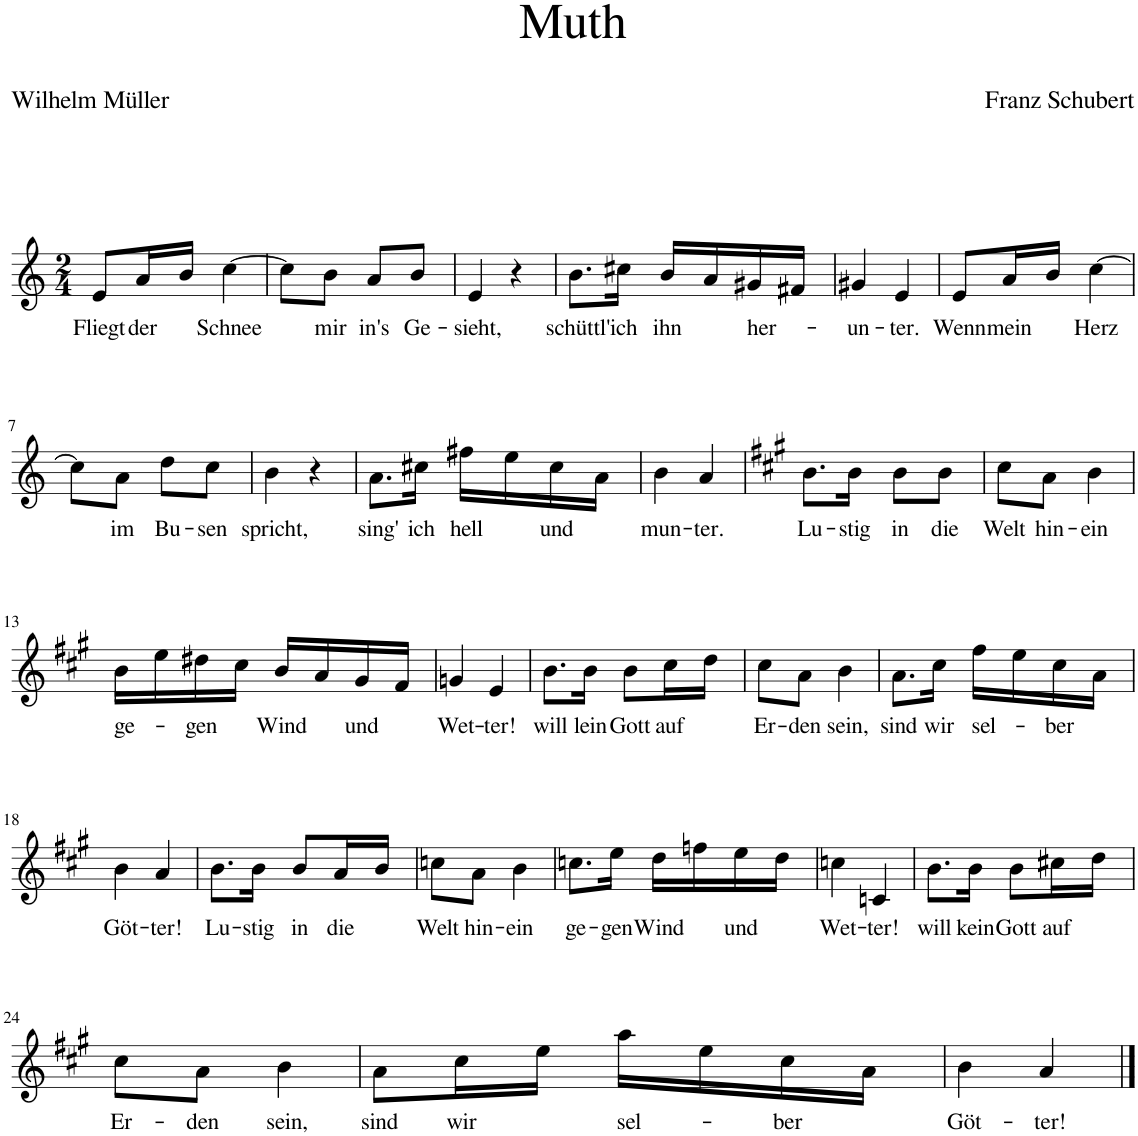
**kern	**text
*part1	*part1
*staff1	*staff1
*I"Piano	*
*I'Pno	*
*clefG2	*
*k[]	*
*M2/4	*
=1	=1
!	!LO:LY:b
8e/L	Fliegt
!	!LO:LY:b
16a/L	der
16b/JJ	.
!	!LO:LY:b
[4cc\	Schnee
=2	=2
8cc\L]	.
!	!LO:LY:b
8b\J	mir
!	!LO:LY:b
8a/L	in's
!	!LO:LY:b
8b/J	Ge-
=3	=3
!	!LO:LY:b
4e/	-sieht,
4r	.
=4	=4
!	!LO:LY:b
8.b\L	schüttl'
!	!LO:LY:b
16cc#X\Jk	ich
!	!LO:LY:b
16b/LL	ihn
16a/	.
!	!LO:LY:b
16g#X/	her-
16f#X/JJ	.
=5	=5
!	!LO:LY:b
4g#X/	-un-
!	!LO:LY:b
4e/	-ter.
=6	=6
!	!LO:LY:b
8e/L	Wenn
!	!LO:LY:b
16a/L	mein
16b/JJ	.
!	!LO:LY:b
[4cc\	Herz
!!LO:LB:g=z
=7	=7
8cc\L]	.
!	!LO:LY:b
8a\J	im
!	!LO:LY:b
8dd\L	Bu-
!	!LO:LY:b
8cc\J	-sen
=8	=8
!	!LO:LY:b
4b\	spricht,
4r	.
=9	=9
!	!LO:LY:b
8.a\L	sing'
!	!LO:LY:b
16cc#X\Jk	ich
!	!LO:LY:b
16ff#X\LL	hell
16ee\	.
!	!LO:LY:b
16cc#\	und
16a\JJ	.
=10	=10
!	!LO:LY:b
4b\	mun-
!	!LO:LY:b
4a/	-ter.
=11	=11
*k[f#c#g#]	*
!	!LO:LY:b
8.b\L	Lu-
!	!LO:LY:b
16b\Jk	-stig
!	!LO:LY:b
8b\L	in
!	!LO:LY:b
8b\J	die
=12	=12
!	!LO:LY:b
8cc#\L	Welt
!	!LO:LY:b
8a\J	hin-
!	!LO:LY:b
4b\	-ein
!!LO:LB:g=z
=13	=13
!	!LO:LY:b
16b\LL	ge-
16ee\	.
!	!LO:LY:b
16dd#X\	-gen
16cc#\JJ	.
!	!LO:LY:b
16b/LL	Wind
16a/	.
!	!LO:LY:b
16g#/	und
16f#/JJ	.
=14	=14
!	!LO:LY:b
4gn/	Wet-
!	!LO:LY:b
4e/	-ter!
=15	=15
!	!LO:LY:b
8.b\L	will
!	!LO:LY:b
16b\Jk	lein
!	!LO:LY:b
8b\L	Gott
!	!LO:LY:b
16cc#\L	auf
16dd\JJ	.
=16	=16
!	!LO:LY:b
8cc#\L	Er-
!	!LO:LY:b
8a\J	-den
!	!LO:LY:b
4b\	sein,
=17	=17
!	!LO:LY:b
8.a\L	sind
!	!LO:LY:b
16cc#\Jk	wir
!	!LO:LY:b
16ff#\LL	sel-
16ee\	.
!	!LO:LY:b
16cc#\	-ber
16a\JJ	.
!!LO:LB:g=z
=18	=18
!	!LO:LY:b
4b\	Göt-
!	!LO:LY:b
4a/	-ter!
=19	=19
!	!LO:LY:b
8.b\L	Lu-
!	!LO:LY:b
16b\Jk	-stig
!	!LO:LY:b
8b/L	in
!	!LO:LY:b
16a/L	die
16b/JJ	.
=20	=20
!	!LO:LY:b
8ccn\L	Welt
!	!LO:LY:b
8a\J	hin-
!	!LO:LY:b
4b\	-ein
=21	=21
!	!LO:LY:b
8.ccn\L	ge-
!	!LO:LY:b
16ee\Jk	-gen
!	!LO:LY:b
16dd\LL	Wind
16ffn\	.
!	!LO:LY:b
16ee\	und
16dd\JJ	.
=22	=22
!	!LO:LY:b
4ccn\	Wet-
!	!LO:LY:b
4cn/	-ter!
=23	=23
!	!LO:LY:b
8.b\L	will
!	!LO:LY:b
16b\Jk	kein
!	!LO:LY:b
8b\L	Gott
!	!LO:LY:b
16cc#X\L	auf
16dd\JJ	.
!!LO:LB:g=z
=24	=24
!	!LO:LY:b
8cc#\L	Er-
!	!LO:LY:b
8a\J	-den
!	!LO:LY:b
4b\	sein,
=25	=25
!	!LO:LY:b
8a\L	sind
!	!LO:LY:b
16cc#\L	wir
16ee\JJ	.
!	!LO:LY:b
16aa\LL	sel-
16ee\	.
!	!LO:LY:b
16cc#\	-ber
16a\JJ	.
=26	=26
!	!LO:LY:b
4b\	Göt-
!	!LO:LY:b
4a/	-ter!
==	==
*-	*-
